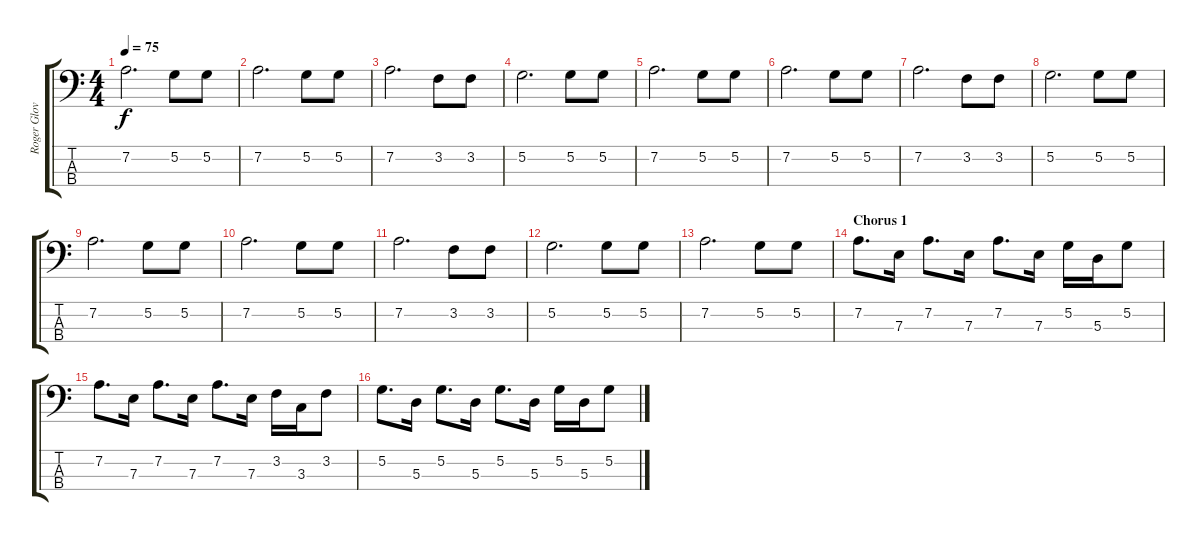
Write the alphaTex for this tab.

\track ("Roger Glover" "Roger Glov") {instrument electricbassfinger}
\staff {score tabs}
\tuning (G2 D2 A1 E1) {hide}
\ts (4 4)
\tempo 75
\clef f4
\ks c
7.2.2{d dy f} 5.2.8 5.2.8 |
7.2.2{d} 5.2.8 5.2.8 |
7.2.2{d} 3.2.8 3.2.8 |
5.2.2{d} 5.2.8 5.2.8 |
7.2.2{d} 5.2.8 5.2.8 |
7.2.2{d} 5.2.8 5.2.8 |
7.2.2{d} 3.2.8 3.2.8 |
5.2.2{d} 5.2.8 5.2.8 |
7.2.2{d} 5.2.8 5.2.8 |
7.2.2{d} 5.2.8 5.2.8 |
7.2.2{d} 3.2.8 3.2.8 |
5.2.2{d} 5.2.8 5.2.8 |
7.2.2{d} 5.2.8 5.2.8 |
\section ("" "Chorus 1")
7.2.8{d} 7.3.16 7.2.8{d} 7.3.16 7.2.8{d} 7.3.16 5.2.16 5.3.16 5.2.8 |
7.2.8{d} 7.3.16 7.2.8{d} 7.3.16 7.2.8{d} 7.3.16 3.2.16 3.3.16 3.2.8 |
5.2.8{d} 5.3.16 5.2.8{d} 5.3.16 5.2.8{d} 5.3.16 5.2.16 5.3.16 5.2.8
